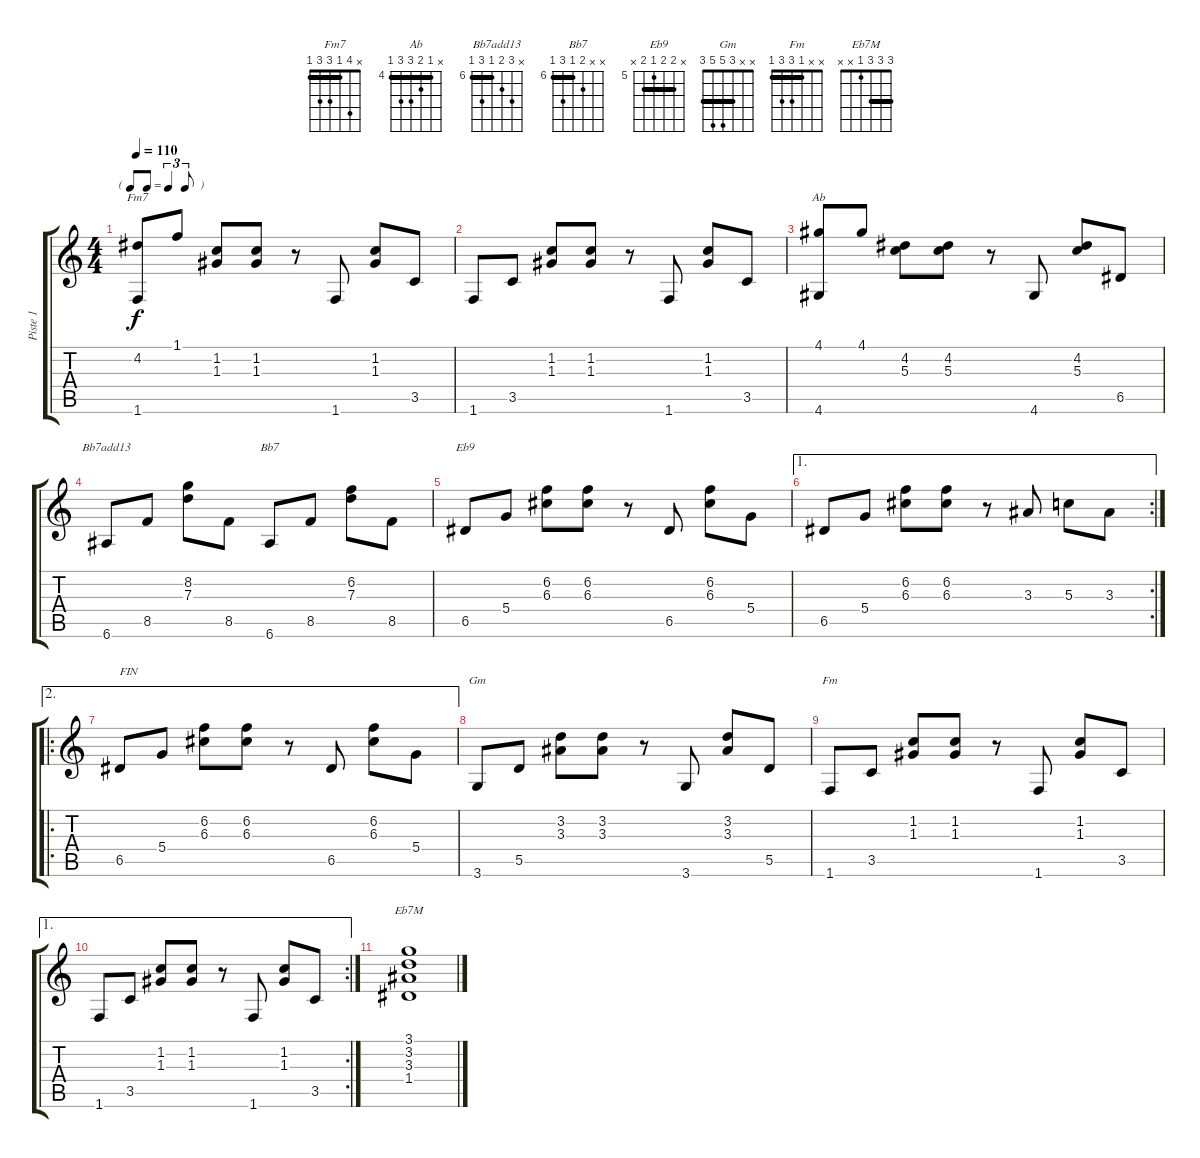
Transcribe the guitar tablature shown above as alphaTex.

\track ("Piste 1" "Piste 1") {instrument acousticguitarnylon}
\staff {score tabs}
\tuning (E4 B3 G3 D3 A2 E2) {hide}
\chord ("Fm7" x 4 1 3 3 1) {barre 1}
\chord ("Ab" x 4 5 6 6 4) {firstfret 4 barre 4}
\chord ("Bb7add13" x 8 7 6 8 6) {firstfret 6 barre 6}
\chord ("Bb7" x x 7 6 8 6) {firstfret 6 barre 6}
\chord ("Eb9" x 6 6 5 6 x) {firstfret 5 barre 6}
\chord ("Gm" x x 3 5 5 3) {barre 3}
\chord ("Fm" x x 1 3 3 1) {barre 1}
\chord ("Eb7M" 3 3 3 1 x x) {barre 3}
\ts (4 4)
\tf triplet8th
\tempo 110
\clef g2
\ks c
(4.2 1.6).8{ch "Fm7" dy f} 1.1.8 (1.2 1.3).8 (1.2 1.3).8 r.8 1.6.8 (1.2 1.3).8 3.5.8 |
1.6.8 3.5.8 (1.2 1.3).8 (1.2 1.3).8 r.8 1.6.8 (1.2 1.3).8 3.5.8 |
(4.1 4.6).8{ch "Ab"} 4.1.8 (4.2 5.3).8 (4.2 5.3).8 r.8 4.6.8 (4.2 5.3).8 6.5.8 |
6.6.8{ch "Bb7add13"} 8.5.8 (8.2 7.3).8 8.5.8 6.6.8{ch "Bb7"} 8.5.8 (6.2 7.3).8 8.5.8 |
6.5.8{ch "Eb9"} 5.4.8 (6.2 6.3).8 (6.2 6.3).8 r.8 6.5.8 (6.2 6.3).8 5.4.8 |
\ae 1
\rc 2
6.5.8 5.4.8 (6.2 6.3).8 (6.2 6.3).8 r.8 3.3.8 5.3.8 3.3.8 |
\ae 2
\ro
6.5.8{txt "FIN"} 5.4.8 (6.2 6.3).8 (6.2 6.3).8 r.8 6.5.8 (6.2 6.3).8 5.4.8 |
3.6.8{ch "Gm"} 5.5.8 (3.2 3.3).8 (3.2 3.3).8 r.8 3.6.8 (3.2 3.3).8 5.5.8 |
1.6.8{ch "Fm"} 3.5.8 (1.2 1.3).8 (1.2 1.3).8 r.8 1.6.8 (1.2 1.3).8 3.5.8 |
\ae 1
\rc 2
1.6.8 3.5.8 (1.2 1.3).8 (1.2 1.3).8 r.8 1.6.8 (1.2 1.3).8 3.5.8 |
(3.1 3.2 3.3 1.4).1{ch "Eb7M"}
